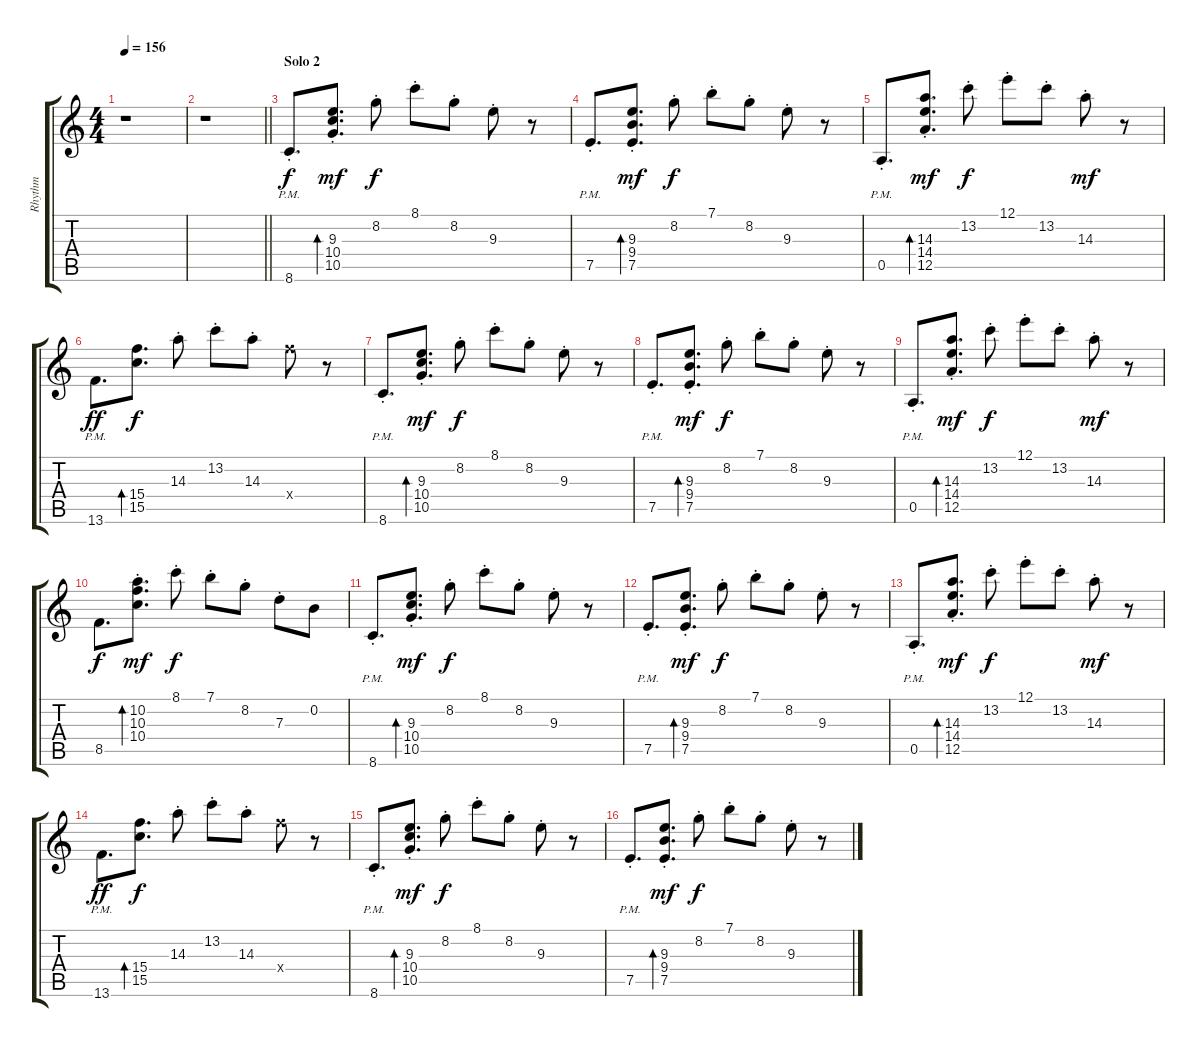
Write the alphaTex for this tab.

\track ("Rhythm" "Rhythm") {instrument electricguitarclean}
\staff {score tabs}
\tuning (E4 B3 G3 D3 A2 E2) {hide}
\ts (4 4)
\tempo 156
\clef g2
\ks c
r.1{dy f instrument electricguitarclean} |
\barLineRight lightlight
r.1 |
\section ("" "Solo 2")
8.6{pm st}.8{d} (9.3{st} 10.4{st} 10.5{st}).8{d bd 480 dy mf} 8.2{st}.8{dy f} 8.1{st}.8 8.2{st}.8 9.3{st}.8 r.8 |
7.5{pm st}.8{d} (9.3{st} 9.4{st} 7.5{st}).8{d bd 480 dy mf} 8.2{st}.8{dy f} 7.1{st}.8 8.2{st}.8 9.3{st}.8 r.8 |
0.5{pm st}.8{d} (14.3{st} 14.4{st} 12.5{st}).8{d bd 480 dy mf} 13.2{st}.8{dy f} 12.1{st}.8 13.2{st}.8 14.3{st}.8{dy mf} r.8 |
13.6{pm}.8{d dy ff} (15.4 15.5).8{d bd 480 dy f} 14.3{st}.8 13.2{st}.8 14.3{st}.8 15.4{x}.8 r.8 |
8.6{pm st}.8{d} (9.3{st} 10.4{st} 10.5{st}).8{d bd 480 dy mf} 8.2{st}.8{dy f} 8.1{st}.8 8.2{st}.8 9.3{st}.8 r.8 |
7.5{pm st}.8{d} (9.3{st} 9.4{st} 7.5{st}).8{d bd 480 dy mf} 8.2{st}.8{dy f} 7.1{st}.8 8.2{st}.8 9.3{st}.8 r.8 |
0.5{pm st}.8{d} (14.3{st} 14.4{st} 12.5{st}).8{d bd 480 dy mf} 13.2{st}.8{dy f} 12.1{st}.8 13.2{st}.8 14.3{st}.8{dy mf} r.8 |
8.5.8{d dy f} (10.2{st} 10.3{st} 10.4{st}).8{d bd 480 dy mf} 8.1{st}.8{dy f} 7.1{st}.8 8.2{st}.8 7.3{st}.8 0.2.8 |
8.6{pm st}.8{d} (9.3{st} 10.4{st} 10.5{st}).8{d bd 480 dy mf} 8.2{st}.8{dy f} 8.1{st}.8 8.2{st}.8 9.3{st}.8 r.8 |
7.5{pm st}.8{d} (9.3{st} 9.4{st} 7.5{st}).8{d bd 480 dy mf} 8.2{st}.8{dy f} 7.1{st}.8 8.2{st}.8 9.3{st}.8 r.8 |
0.5{pm st}.8{d} (14.3{st} 14.4{st} 12.5{st}).8{d bd 480 dy mf} 13.2{st}.8{dy f} 12.1{st}.8 13.2{st}.8 14.3{st}.8{dy mf} r.8 |
13.6{pm}.8{d dy ff} (15.4 15.5).8{d bd 480 dy f} 14.3{st}.8 13.2{st}.8 14.3{st}.8 15.4{x}.8 r.8 |
8.6{pm st}.8{d} (9.3{st} 10.4{st} 10.5{st}).8{d bd 480 dy mf} 8.2{st}.8{dy f} 8.1{st}.8 8.2{st}.8 9.3{st}.8 r.8 |
7.5{pm st}.8{d} (9.3{st} 9.4{st} 7.5{st}).8{d bd 480 dy mf} 8.2{st}.8{dy f} 7.1{st}.8 8.2{st}.8 9.3{st}.8 r.8
